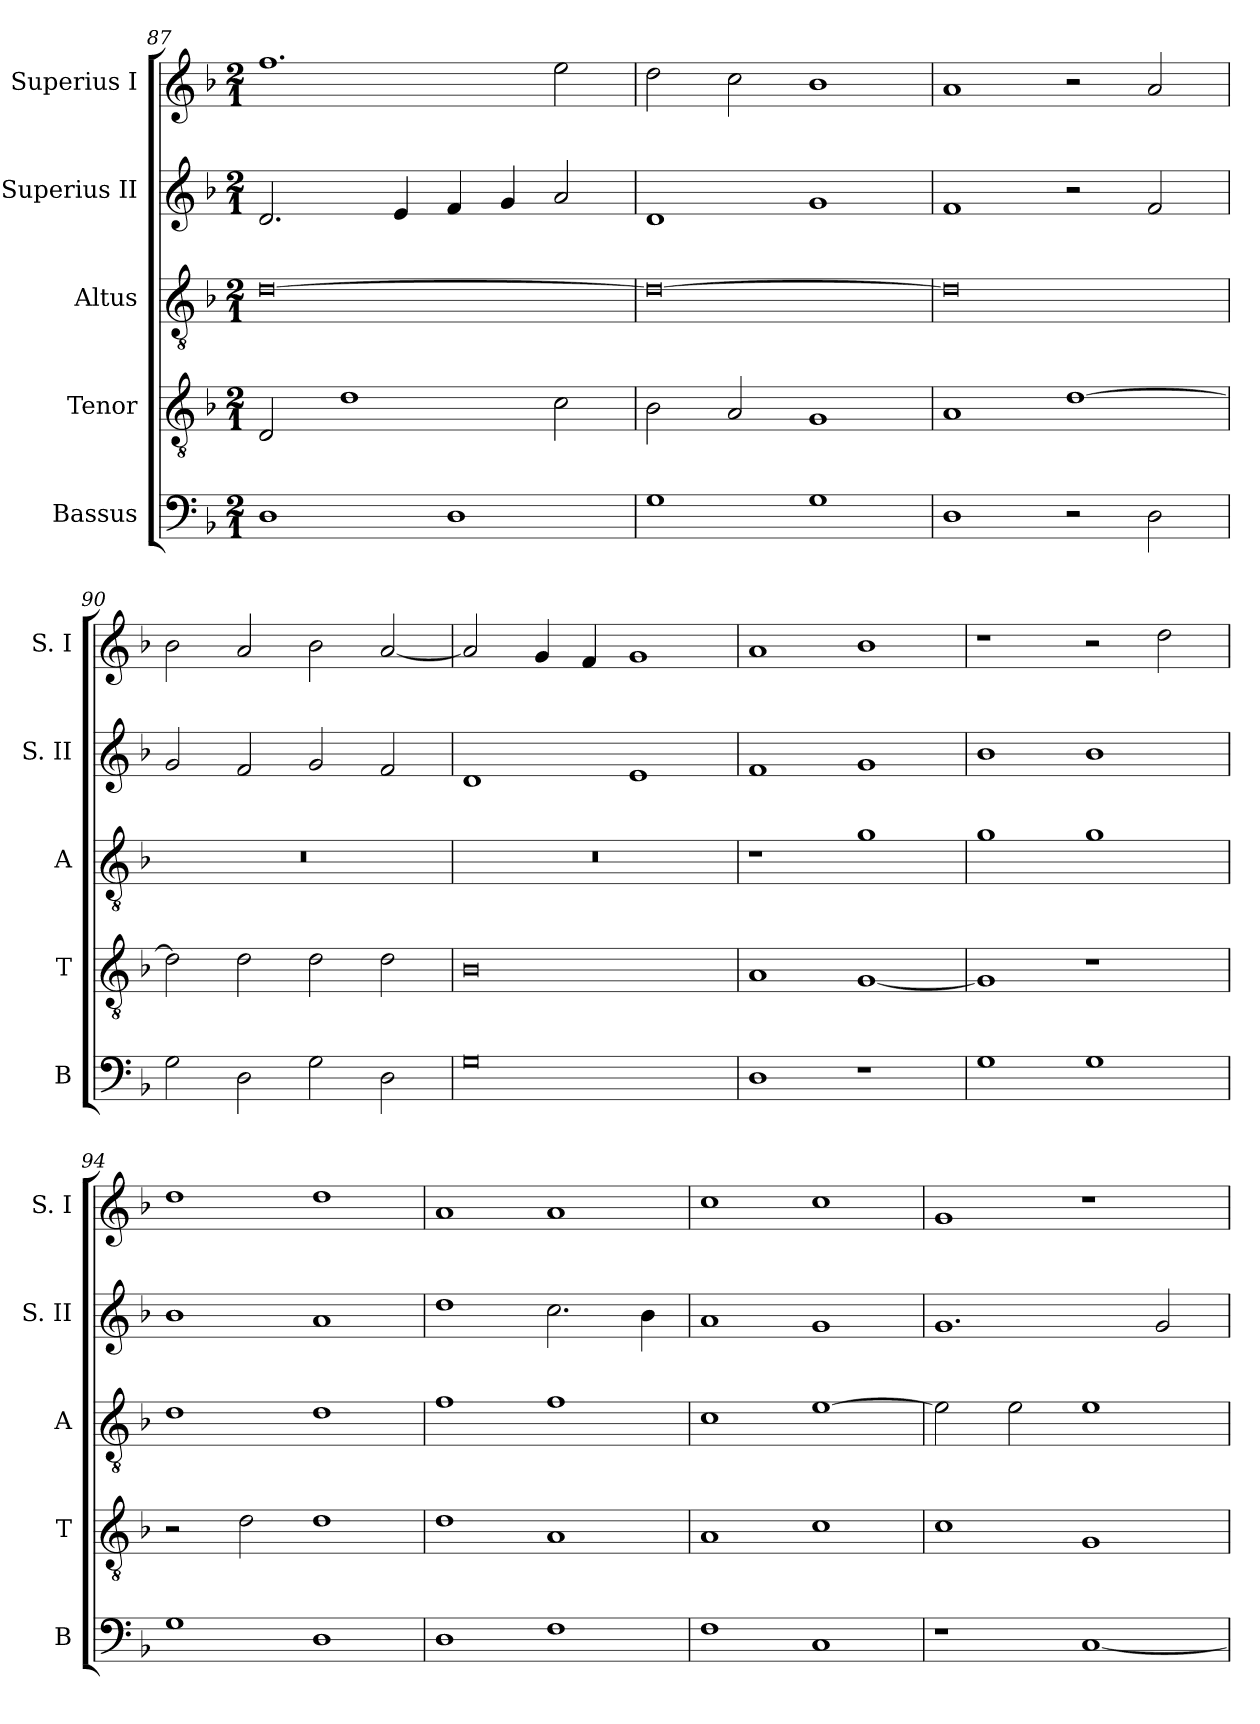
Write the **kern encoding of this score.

**kern	**kern	**kern	**kern	**kern
*part5	*part4	*part3	*part2	*part1
*staff5	*staff4	*staff3	*staff2	*staff1
*I"Bassus	*I"Tenor	*I"Altus	*I"Superius II	*I"Superius I
*I'B	*I'T	*I'A	*I'S. II	*I'S. I
*clefF4	*clefGv2	*clefGv2	*clefG2	*clefG2
*k[b-]	*k[b-]	*k[b-]	*k[b-]	*k[b-]
*F:	*F:	*F:	*F:	*F:
*M2/1	*M2/1	*M2/1	*M2/1	*M2/1
=87	=87	=87	=87	=87
1D	2D	[0d	2.d	1.ff
.	1d	.	.	.
.	.	.	4e	.
1D	.	.	4f	.
.	.	.	4g	.
.	2c	.	2a	2ee
=88	=88	=88	=88	=88
1G	2B-	0d_	1d	2dd
.	2A	.	.	2cc
1G	1G	.	1g	1b-
=89	=89	=89	=89	=89
1D	1A	0d]	1f	1a
2r	[1d	.	2r	2r
2D	.	.	2f	2a
=90	=90	=90	=90	=90
2G	2d]	0r	2g	2b-
2D	2d	.	2f	2a
2G	2d	.	2g	2b-
2D	2d	.	2f	[2a
=91	=91	=91	=91	=91
0G	0B-	0r	1d	2a]
.	.	.	.	4g
.	.	.	.	4f
.	.	.	1e	1g
=92	=92	=92	=92	=92
1D	1A	1r	1f	1a
1r	[1G	1g	1g	1b-
=93	=93	=93	=93	=93
1G	1G]	1g	1b-	1r
1G	1r	1g	1b-	2r
.	.	.	.	2dd
=94	=94	=94	=94	=94
1G	2r	1d	1b-	1dd
.	2d	.	.	.
1D	1d	1d	1a	1dd
=95	=95	=95	=95	=95
1D	1d	1f	1dd	1a
1F	1A	1f	2.cc	1a
.	.	.	4b-	.
=96	=96	=96	=96	=96
1F	1A	1c	1a	1cc
1C	1c	[1e	1g	1cc
=97	=97	=97	=97	=97
1r	1c	2e]	1.g	1g
.	.	2e	.	.
[1C	1G	1e	.	1r
.	.	.	2g	.
=	=	=	=	=
*-	*-	*-	*-	*-
